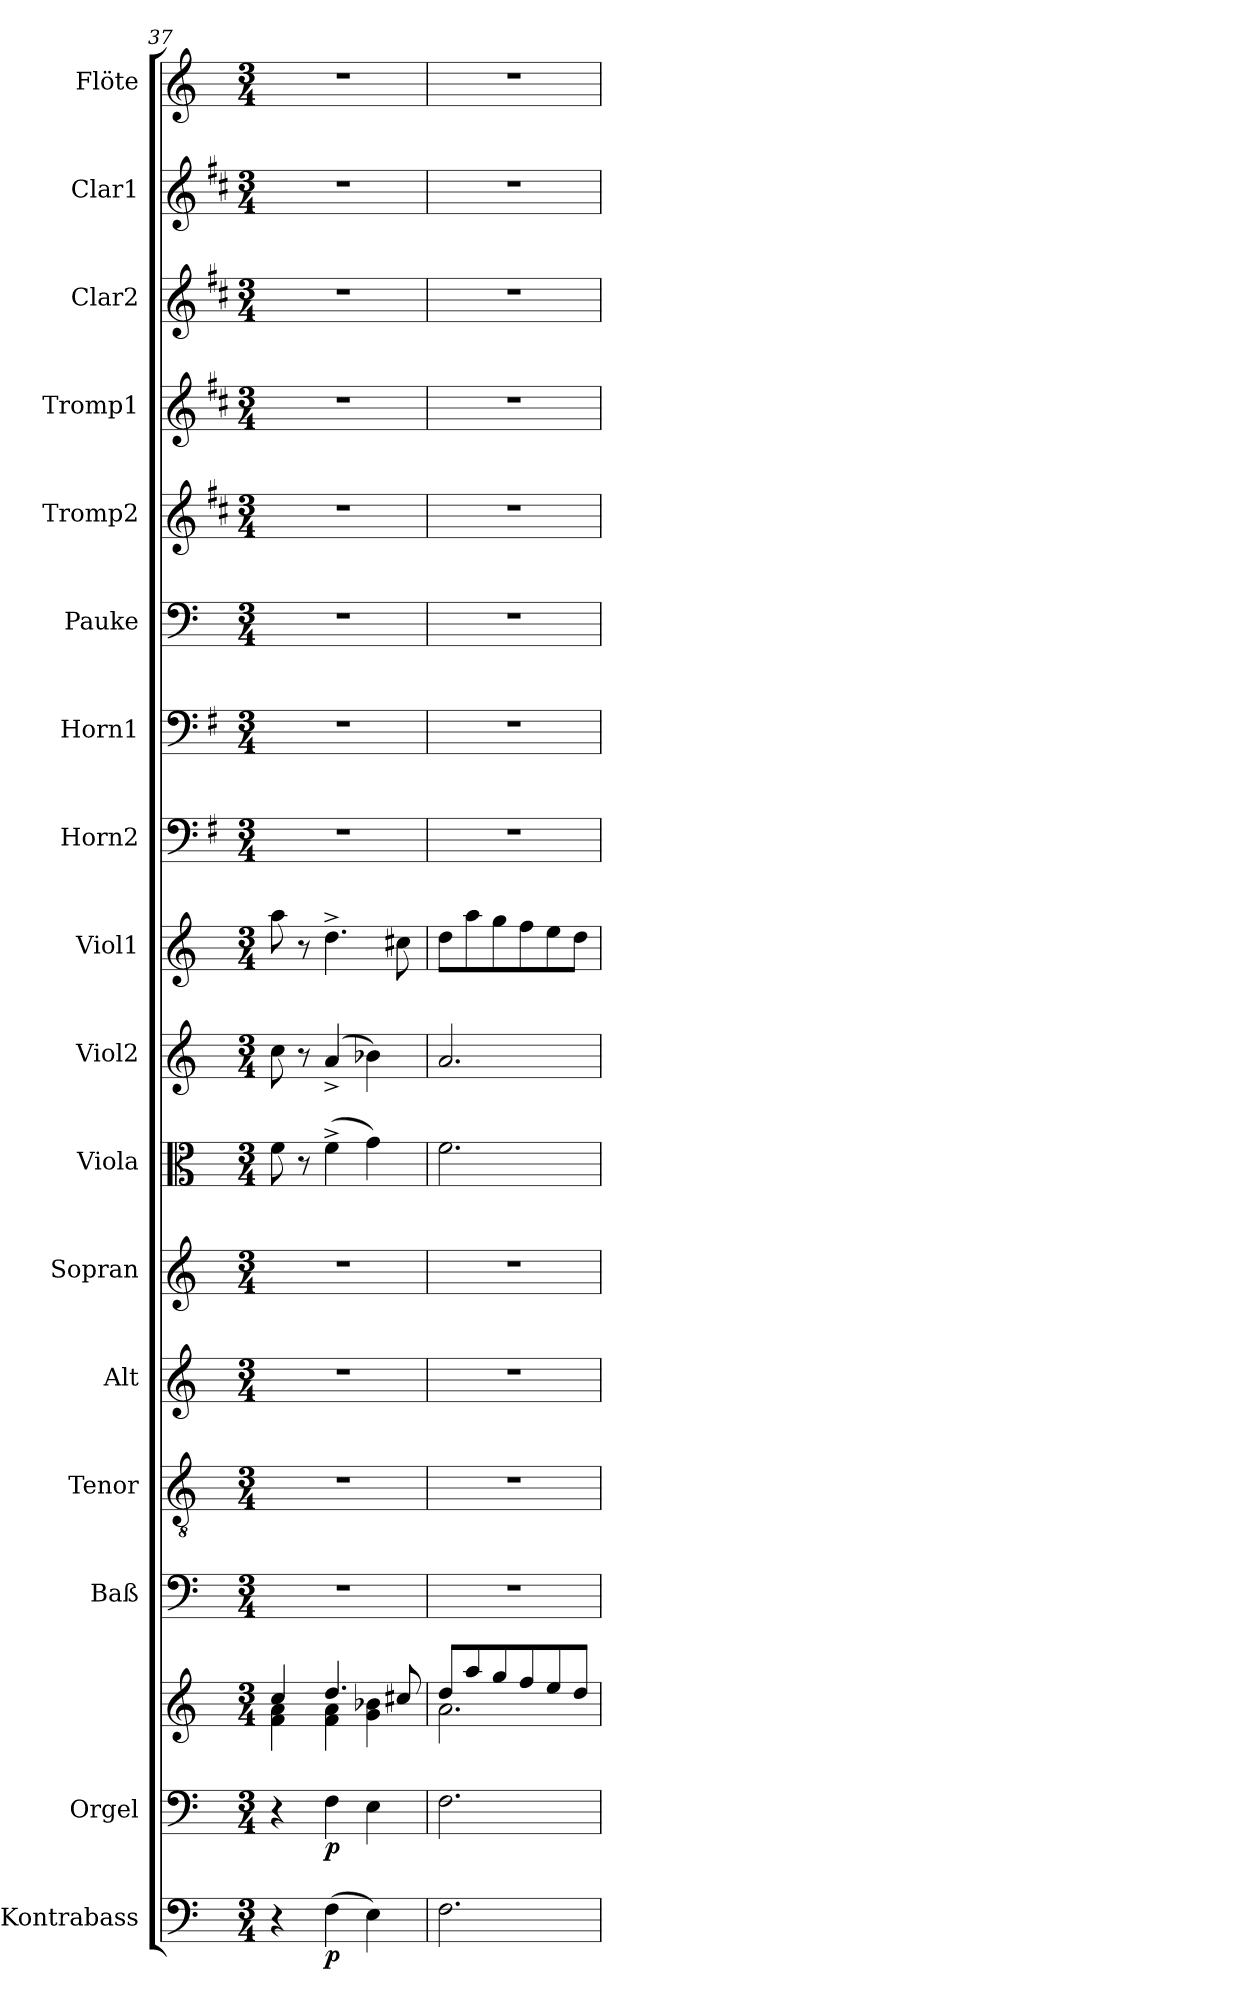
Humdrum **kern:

**kern	**dynam	**kern	**kern	**dynam	**kern	**kern	**kern	**kern	**kern	**kern	**kern	**kern	**kern	**kern	**kern	**kern	**kern	**kern	**kern
*part17	*part17	*part16	*part16	*part16	*part15	*part14	*part13	*part12	*part11	*part10	*part9	*part8	*part7	*part6	*part5	*part4	*part3	*part2	*part1
*staff18	*staff18	*staff17	*staff16	*staff16/17	*staff15	*staff14	*staff13	*staff12	*staff11	*staff10	*staff9	*staff8	*staff7	*staff6	*staff5	*staff4	*staff3	*staff2	*staff1
*I"Kontrabass	*	*I"Orgel	*	*	*I"Baß	*I"Tenor	*I"Alt	*I"Sopran	*I"Viola	*I"Viol2	*I"Viol1	*I"Horn2	*I"Horn1	*I"Pauke	*I"Tromp2	*I"Tromp1	*I"Clar2	*I"Clar1	*I"Flöte
*I'Kb	*	*	*	*	*I'B	*I'T	*I'A	*I'S	*I'Vla	*I'Vl2	*I'Vl1	*I'Hr2	*I'Hr1	*I'Pk	*I'Tr2	*I'Tr1	*I'Cl2	*I'Cl1	*I'Fl
*clefF4	*	*clefF4	*clefG2	*	*clefF4	*clefGv2	*clefG2	*clefG2	*clefC3	*clefG2	*clefG2	*clefF4	*clefF4	*clefF4	*clefG2	*clefG2	*clefG2	*clefG2	*clefG2
*ITrd7c12	*	*	*	*	*	*	*	*	*	*	*	*ITrd4c7	*ITrd4c7	*	*ITrd1c2	*ITrd1c2	*ITrd1c2	*ITrd1c2	*
*k[]	*	*k[]	*k[]	*	*k[]	*k[]	*k[]	*k[]	*k[]	*k[]	*k[]	*k[]	*k[]	*k[]	*k[]	*k[]	*k[]	*k[]	*k[]
*C:	*	*C:	*C:	*	*C:	*C:	*C:	*C:	*C:	*C:	*C:	*C:	*C:	*C:	*C:	*C:	*C:	*C:	*C:
*M3/4	*	*M3/4	*M3/4	*	*M3/4	*M3/4	*M3/4	*M3/4	*M3/4	*M3/4	*M3/4	*M3/4	*M3/4	*M3/4	*M3/4	*M3/4	*M3/4	*M3/4	*M3/4
=37	=37	=37	=37	=37	=37	=37	=37	=37	=37	=37	=37	=37	=37	=37	=37	=37	=37	=37	=37
*	*	*	*^	*	*	*	*	*	*	*	*	*	*	*	*	*	*	*	*
4r	.	4r	4cc/	4f\ 4a\	.	2.r	2.r	2.r	2.r	8f\	8cc\	8aa\	2.r	2.r	2.r	2.r	2.r	2.r	2.r	2.r
.	.	.	.	.	.	.	.	.	.	8r	8r	8r	.	.	.	.	.	.	.	.
!	!LO:DY:b	!	!	!	!LO:DY:b=2	!	!	!	!	!	!	!	!	!	!	!	!	!	!	!
(>4FF\	p	4F\	4.dd/	4f\ 4a\	p	.	.	.	.	(>4f^>\	(<4a^</	4.dd^>\	.	.	.	.	.	.	.	.
4EE\)	.	4E\	.	4g\ 4b-X\	.	.	.	.	.	4g\)	4b-X\)	.	.	.	.	.	.	.	.	.
.	.	.	8cc#X/	.	.	.	.	.	.	.	.	8cc#X\	.	.	.	.	.	.	.	.
!!LO:PB:g=z
=38	=38	=38	=38	=38	=38	=38	=38	=38	=38	=38	=38	=38	=38	=38	=38	=38	=38	=38	=38	=38
2.FF\	.	2.F\	8dd/L	2.a\	.	2.r	2.r	2.r	2.r	2.f\	2.a/	8dd\L	2.r	2.r	2.r	2.r	2.r	2.r	2.r	2.r
.	.	.	8aa/	.	.	.	.	.	.	.	.	8aa\	.	.	.	.	.	.	.	.
.	.	.	8gg/	.	.	.	.	.	.	.	.	8gg\	.	.	.	.	.	.	.	.
.	.	.	8ff/	.	.	.	.	.	.	.	.	8ff\	.	.	.	.	.	.	.	.
.	.	.	8ee/	.	.	.	.	.	.	.	.	8ee\	.	.	.	.	.	.	.	.
.	.	.	8dd/J	.	.	.	.	.	.	.	.	8dd\J	.	.	.	.	.	.	.	.
*	*	*	*v	*v	*	*	*	*	*	*	*	*	*	*	*	*	*	*	*	*
=	=	=	=	=	=	=	=	=	=	=	=	=	=	=	=	=	=	=	=
*-	*-	*-	*-	*-	*-	*-	*-	*-	*-	*-	*-	*-	*-	*-	*-	*-	*-	*-	*-
